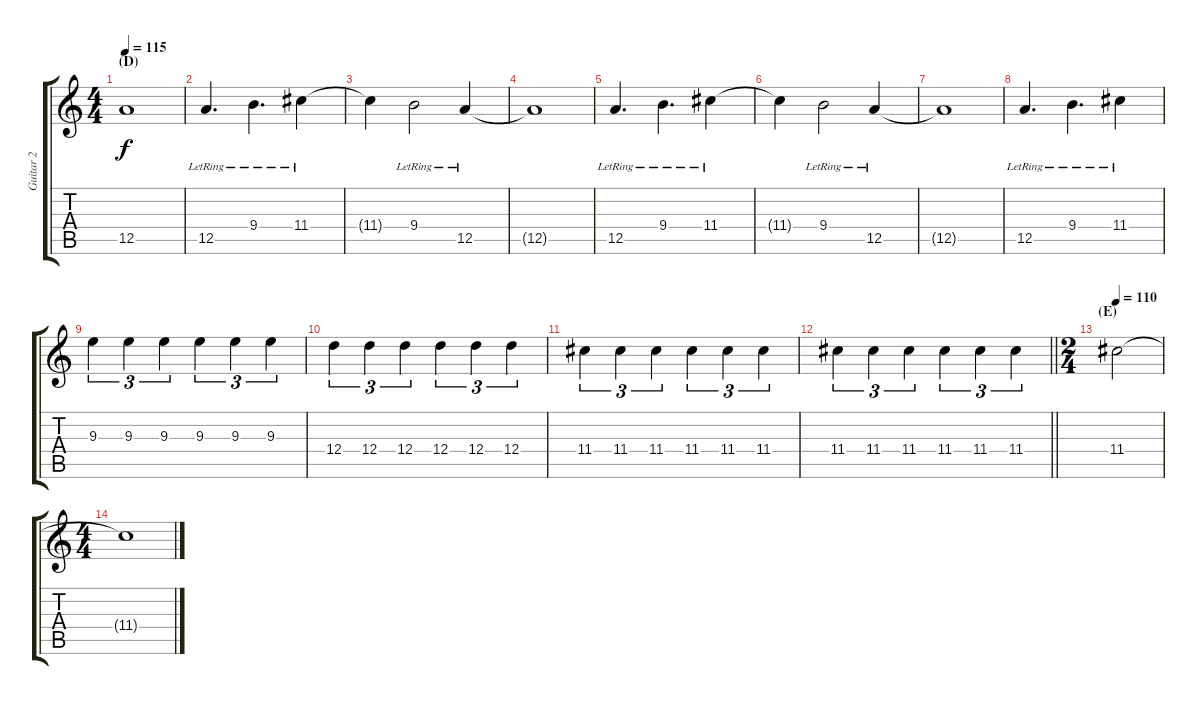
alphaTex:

\track ("Guitar 2" "Guitar 2") {instrument electricguitarjazz}
\staff {score tabs}
\tuning (E4 B3 G3 D3 A2 E2) {hide}
\ts (4 4)
\section ("" "(D)")
\tempo 115
\clef g2
\ks c
12.5{t}.1{dy f} |
12.5{lr}.4{d} 9.4{lr}.4{d} 11.4{lr}.4 |
11.4{t}.4 9.4{lr}.2 12.5{lr}.4 |
12.5{t}.1 |
12.5{lr}.4{d} 9.4{lr}.4{d} 11.4{lr}.4 |
11.4{t}.4 9.4{lr}.2 12.5{lr}.4 |
12.5{t}.1 |
12.5{lr}.4{d} 9.4{lr}.4{d} 11.4{lr}.4 |
9.3.4{tu (3 2)} 9.3.4{tu (3 2)} 9.3.4{tu (3 2)} 9.3.4{tu (3 2)} 9.3.4{tu (3 2)} 9.3.4{tu (3 2)} |
12.4.4{tu (3 2)} 12.4.4{tu (3 2)} 12.4.4{tu (3 2)} 12.4.4{tu (3 2)} 12.4.4{tu (3 2)} 12.4.4{tu (3 2)} |
11.4.4{tu (3 2)} 11.4.4{tu (3 2)} 11.4.4{tu (3 2)} 11.4.4{tu (3 2)} 11.4.4{tu (3 2)} 11.4.4{tu (3 2)} |
\barLineRight lightlight
11.4.4{tu (3 2)} 11.4.4{tu (3 2)} 11.4.4{tu (3 2)} 11.4.4{tu (3 2)} 11.4.4{tu (3 2)} 11.4.4{tu (3 2)} |
\ts (2 4)
\section ("" "(E)")
\tempo 110
11.4.2 |
\ts (4 4)
11.4{t}.1
